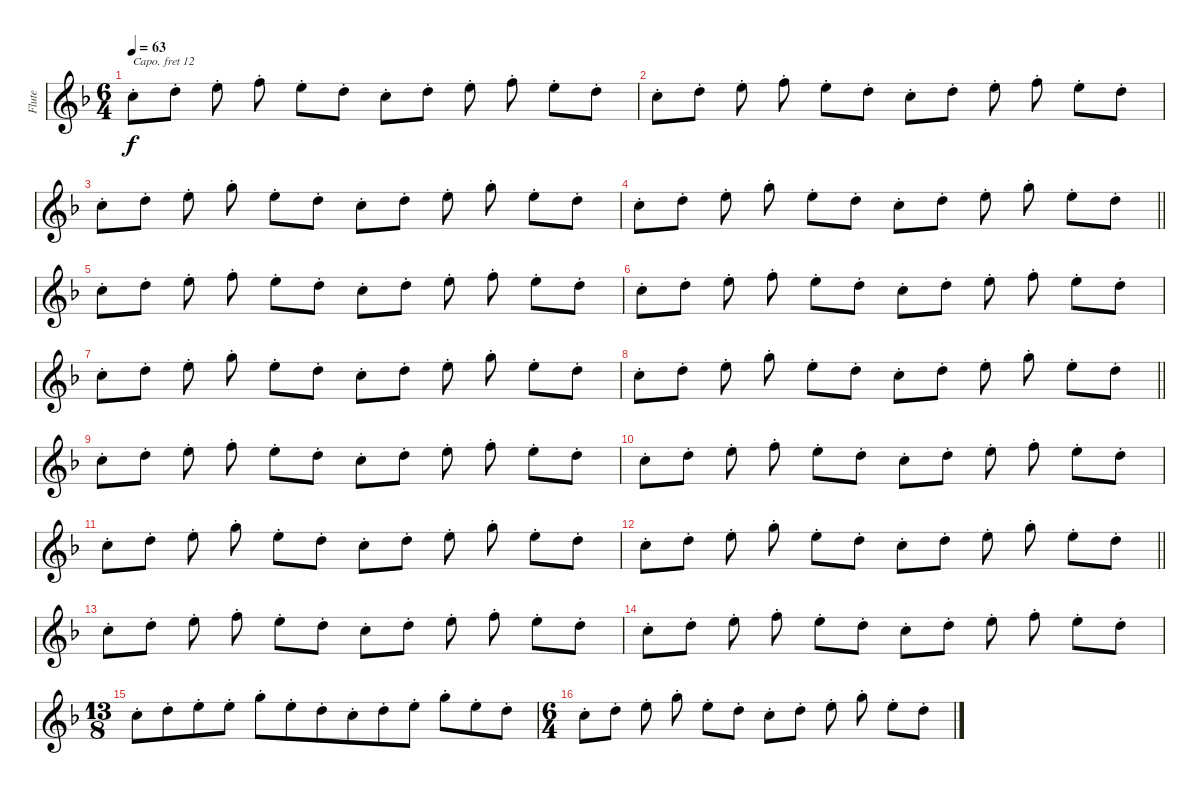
\track ("Flute" "Flute") {instrument piccolo}
\staff {score}
\capo 12
\tuning (E4 C4 G3 C3 G2 C2) {hide}
\ts (6 4)
\tempo 63
\clef g2
\ks f
0.2{st}.8{dy f} 2.2{st}.8 0.1{st}.8{beam split} 1.1{st}.8 0.1{st}.8 2.2{st}.8 0.2{st}.8 2.2{st}.8 0.1{st}.8{beam split} 1.1{st}.8 0.1{st}.8 2.2{st}.8 |
0.2{st}.8 2.2{st}.8 0.1{st}.8{beam split} 1.1{st}.8 0.1{st}.8 2.2{st}.8 0.2{st}.8 2.2{st}.8 0.1{st}.8{beam split} 1.1{st}.8 0.1{st}.8 2.2{st}.8 |
0.2{st}.8 2.2{st}.8 0.1{st}.8{beam split} 3.1{st}.8 0.1{st}.8 2.2{st}.8 0.2{st}.8 2.2{st}.8 0.1{st}.8{beam split} 3.1{st}.8 0.1{st}.8 2.2{st}.8 |
\barLineRight lightlight
0.2{st}.8 2.2{st}.8 0.1{st}.8{beam split} 3.1{st}.8 0.1{st}.8 2.2{st}.8 0.2{st}.8 2.2{st}.8 0.1{st}.8{beam split} 3.1{st}.8 0.1{st}.8 2.2{st}.8 |
0.2{st}.8 2.2{st}.8 0.1{st}.8{beam split} 1.1{st}.8 0.1{st}.8 2.2{st}.8 0.2{st}.8 2.2{st}.8 0.1{st}.8{beam split} 1.1{st}.8 0.1{st}.8 2.2{st}.8 |
0.2{st}.8 2.2{st}.8 0.1{st}.8{beam split} 1.1{st}.8 0.1{st}.8 2.2{st}.8 0.2{st}.8 2.2{st}.8 0.1{st}.8{beam split} 1.1{st}.8 0.1{st}.8 2.2{st}.8 |
0.2{st}.8 2.2{st}.8 0.1{st}.8{beam split} 3.1{st}.8 0.1{st}.8 2.2{st}.8 0.2{st}.8 2.2{st}.8 0.1{st}.8{beam split} 3.1{st}.8 0.1{st}.8 2.2{st}.8 |
\barLineRight lightlight
0.2{st}.8 2.2{st}.8 0.1{st}.8{beam split} 3.1{st}.8 0.1{st}.8 2.2{st}.8 0.2{st}.8 2.2{st}.8 0.1{st}.8{beam split} 3.1{st}.8 0.1{st}.8 2.2{st}.8 |
0.2{st}.8 2.2{st}.8 0.1{st}.8{beam split} 1.1{st}.8 0.1{st}.8 2.2{st}.8 0.2{st}.8 2.2{st}.8 0.1{st}.8{beam split} 1.1{st}.8 0.1{st}.8 2.2{st}.8 |
0.2{st}.8 2.2{st}.8 0.1{st}.8{beam split} 1.1{st}.8 0.1{st}.8 2.2{st}.8 0.2{st}.8 2.2{st}.8 0.1{st}.8{beam split} 1.1{st}.8 0.1{st}.8 2.2{st}.8 |
0.2{st}.8 2.2{st}.8 0.1{st}.8{beam split} 3.1{st}.8 0.1{st}.8 2.2{st}.8 0.2{st}.8 2.2{st}.8 0.1{st}.8{beam split} 3.1{st}.8 0.1{st}.8 2.2{st}.8 |
\barLineRight lightlight
0.2{st}.8 2.2{st}.8 0.1{st}.8{beam split} 3.1{st}.8 0.1{st}.8 2.2{st}.8 0.2{st}.8 2.2{st}.8 0.1{st}.8{beam split} 3.1{st}.8 0.1{st}.8 2.2{st}.8 |
0.2{st}.8 2.2{st}.8 0.1{st}.8{beam split} 1.1{st}.8 0.1{st}.8 2.2{st}.8 0.2{st}.8 2.2{st}.8 0.1{st}.8{beam split} 1.1{st}.8 0.1{st}.8 2.2{st}.8 |
0.2{st}.8 2.2{st}.8 0.1{st}.8{beam split} 1.1{st}.8 0.1{st}.8 2.2{st}.8 0.2{st}.8 2.2{st}.8 0.1{st}.8{beam split} 1.1{st}.8 0.1{st}.8 2.2{st}.8 |
\ts (13 8)
0.2{st}.8{beam merge} 2.2{st}.8{beam merge} 0.1{st}.8{beam merge} 0.1{st}.8 3.1{st}.8{beam merge} 0.1{st}.8{beam merge} 2.2{st}.8 0.2{st}.8{beam merge} 2.2{st}.8{beam merge} 0.1{st}.8 3.1{st}.8{beam merge} 0.1{st}.8{beam merge} 2.2{st}.8 |
\ts (6 4)
0.2{st}.8 2.2{st}.8 0.1{st}.8{beam split} 3.1{st}.8 0.1{st}.8 2.2{st}.8 0.2{st}.8 2.2{st}.8 0.1{st}.8{beam split} 3.1{st}.8 0.1{st}.8 2.2{st}.8
